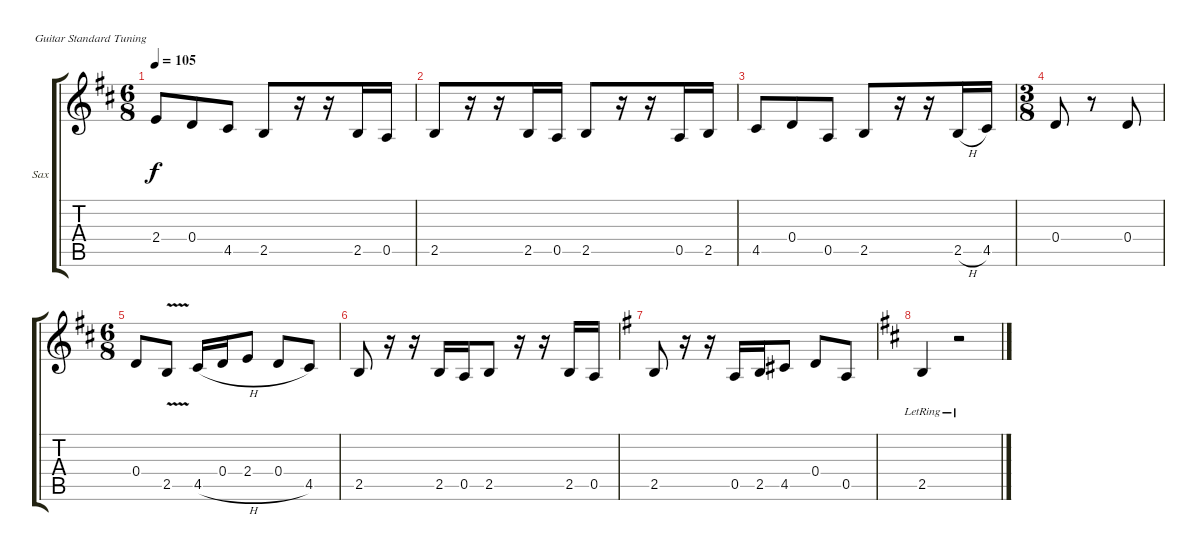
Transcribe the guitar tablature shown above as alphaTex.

\bracketExtendMode groupsimilarinstruments
\firstSystemTrackNameOrientation horizontal
\otherSystemsTrackNameOrientation horizontal
\track ("Saxophone" "Sax") {instrument acousticguitarnylon}
\staff {score tabs}
\tuning (E4 B3 G3 D3 A2 E2)
\ts (6 8)
\tempo 105
\clef g2
\ks bminor
2.4.8{dy f} 0.4.8 4.5.8 2.5.8 r.16 r.16 2.5.16 0.5.16 |
2.5.8 r.16 r.16 2.5.16 0.5.16 2.5.8 r.16 r.16 0.5.16 2.5.16 |
4.5.8 0.4.8 0.5.8 2.5.8 r.16 r.16 2.5{h}.16 4.5.16 |
\ts (3 8)
\beaming (8 2 2 2 2)
0.4.8 r.8 0.4.8 |
\ts (6 8)
\beaming (8 2 2 2 2)
0.4.8 2.5{v}.8 4.5{h}.16 0.4.16 2.4.8 0.4.8 4.5.8 |
2.5.8 r.16 r.16 2.5.16 0.5.16 2.5.8 r.16 r.16 2.5.16 0.5.16 |
\ks eminor
2.5.8 r.16 r.16 0.5.16 2.5.16 4.5.8 0.4.8 0.5.8 |
\ks bminor
2.5{lr}.4 r.2
